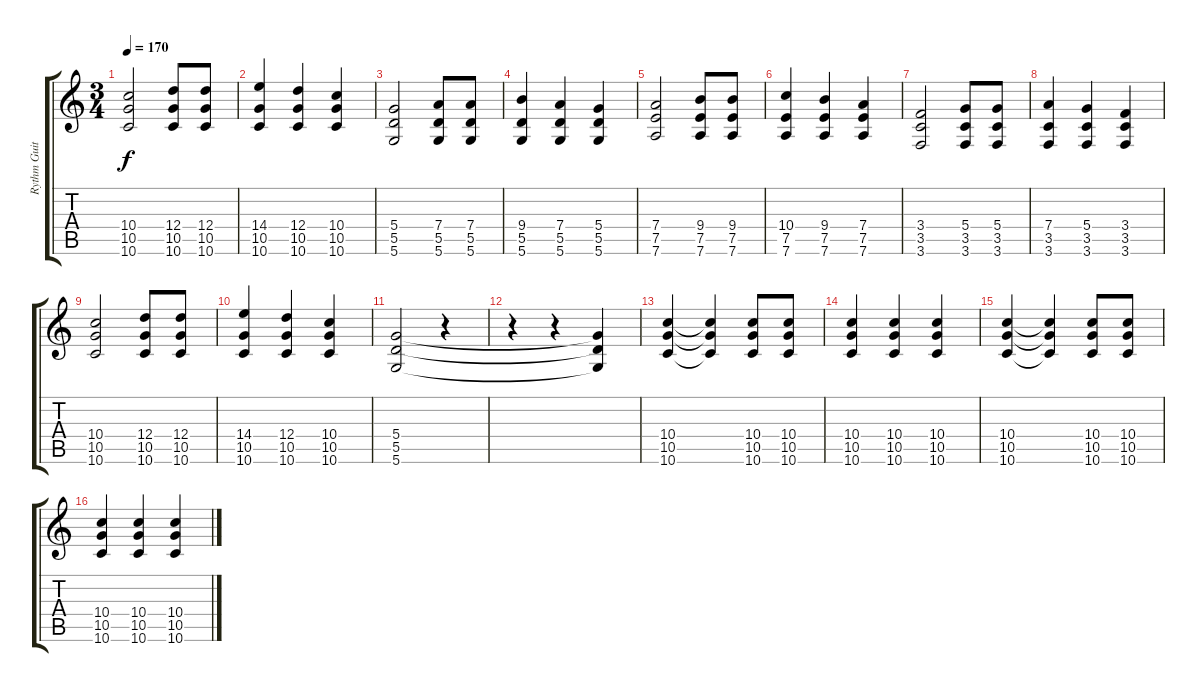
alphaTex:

\track ("Rythm Guitar" "Rythm Guit") {instrument electricguitarclean}
\staff {score tabs}
\tuning (E4 B3 G3 D3 A2 D2) {hide}
\ts (3 4)
\tempo 170
\clef g2
\ks c
(10.4 10.5 10.6).2{dy f} (12.4 10.5 10.6).8 (12.4 10.5 10.6).8 |
(14.4 10.5 10.6).4 (12.4 10.5 10.6).4 (10.4 10.5 10.6).4 |
(5.4 5.5 5.6).2 (7.4 5.5 5.6).8 (7.4 5.5 5.6).8 |
(9.4 5.5 5.6).4 (7.4 5.5 5.6).4 (5.4 5.5 5.6).4 |
(7.4 7.5 7.6).2{instrument electricguitarclean} (9.4 7.5 7.6).8 (9.4 7.5 7.6).8 |
(10.4 7.5 7.6).4 (9.4 7.5 7.6).4 (7.4 7.5 7.6).4 |
(3.4 3.5 3.6).2 (5.4 3.5 3.6).8 (5.4 3.5 3.6).8 |
(7.4 3.5 3.6).4 (5.4 3.5 3.6).4 (3.4 3.5 3.6).4 |
(10.4 10.5 10.6).2 (12.4 10.5 10.6).8 (12.4 10.5 10.6).8 |
(14.4 10.5 10.6).4 (12.4 10.5 10.6).4 (10.4 10.5 10.6).4 |
(5.4 5.5 5.6).2 r.4 |
r.4 r.4 (5.4{t} 5.5{t} 5.6{t}).4 |
(10.4 10.5 10.6).4{instrument distortionguitar} (10.4{t} 10.5{t} 10.6{t}).4 (10.4 10.5 10.6).8 (10.4 10.5 10.6).8 |
(10.4 10.5 10.6).4 (10.4 10.5 10.6).4 (10.4 10.5 10.6).4 |
(10.4 10.5 10.6).4 (10.4{t} 10.5{t} 10.6{t}).4 (10.4 10.5 10.6).8 (10.4 10.5 10.6).8 |
(10.4 10.5 10.6).4 (10.4 10.5 10.6).4 (10.4 10.5 10.6).4
